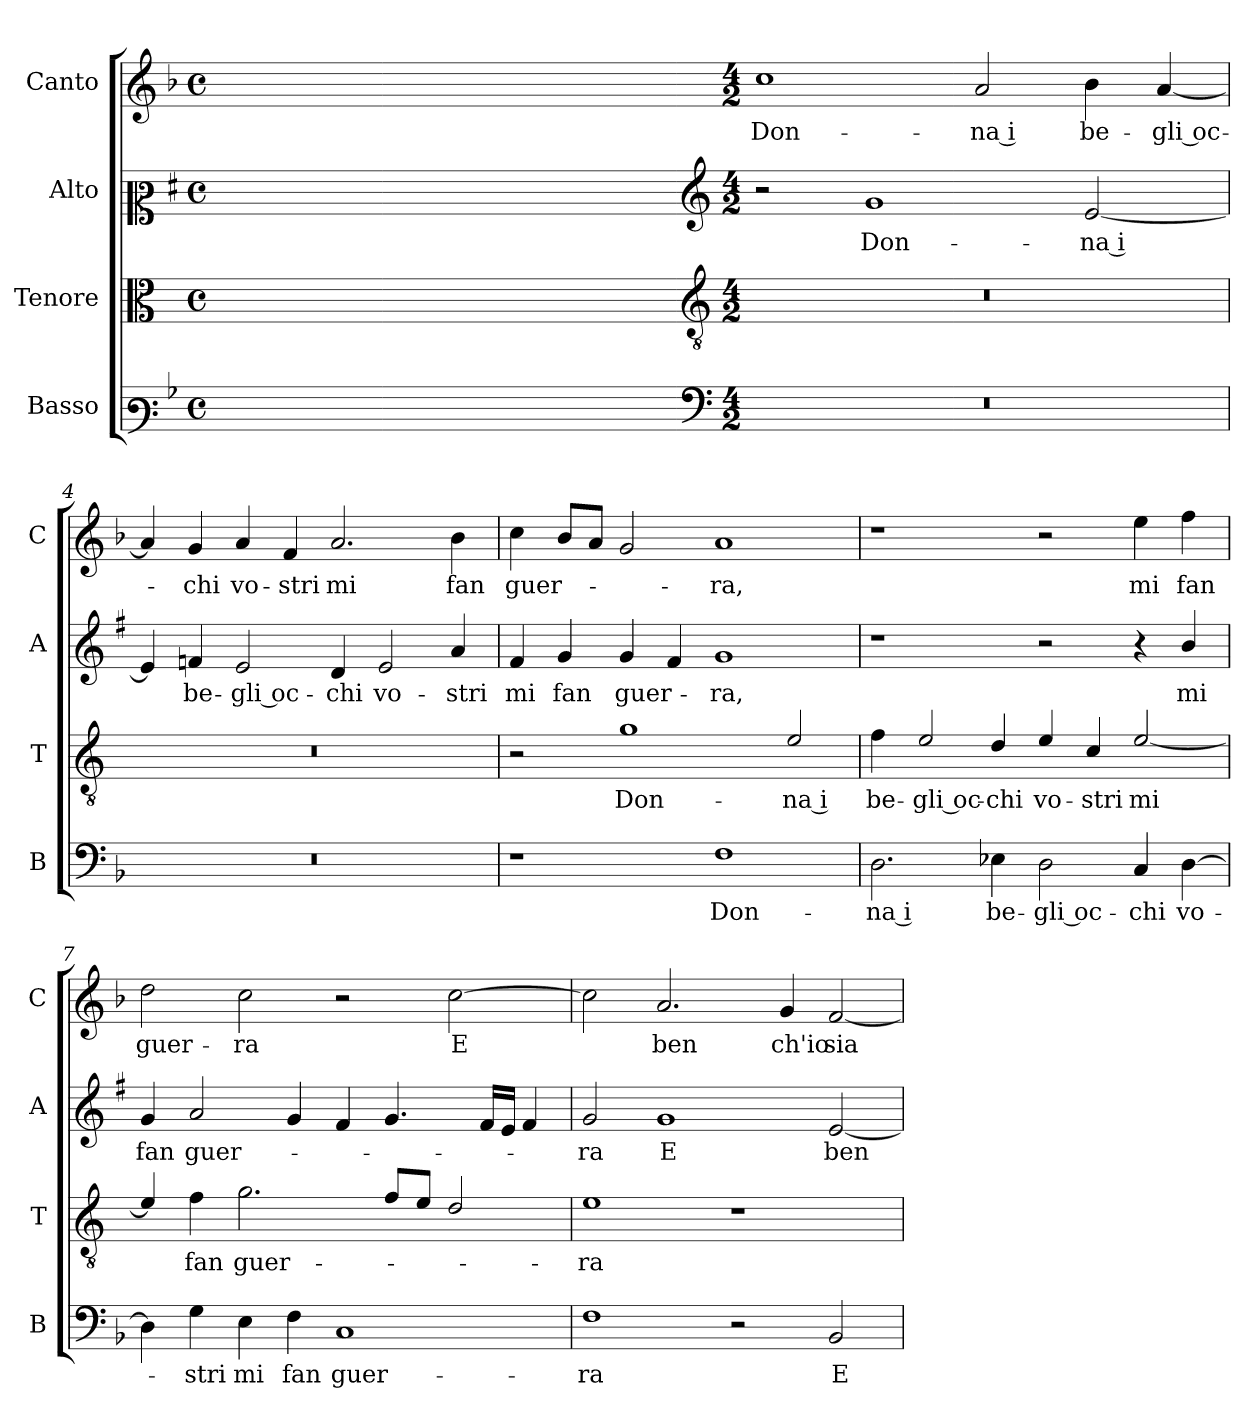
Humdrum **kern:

**kern	**text	**kern	**text	**kern	**text	**kern	**text
*part4	*part4	*part3	*part3	*part2	*part2	*part1	*part1
*staff4	*staff4	*staff3	*staff3	*staff2	*staff2	*staff1	*staff1
*I"Basso	*	*I"Tenore	*	*I"Alto	*	*I"Canto	*
*I'B	*	*I'T	*	*I'A	*	*I'C	*
*clefF3	*	*clefC3	*	*clefC2	*	*clefG2	*
*	*	*ITrd4c7	*	*ITrd1c2	*	*	*
*k[b-]	*	*k[b-]	*	*k[b-]	*	*k[b-]	*
*F:	*	*F:	*	*F:	*	*F:	*
*M4/4	*	*M4/4	*	*M4/4	*	*M4/4	*
*met(c)	*	*met(c)	*	*met(c)	*	*met(c)	*
=1	=1	=1	=1	=1	=1	=1	=1
1ryy	.	1ryy	.	1ryy	.	1ryy	.
=2-	=2-	=2-	=2-	=2-	=2-	=2-	=2-
4ryy	.	4ryy	.	4ryy	.	4ryy	.
4ryy	.	4ryy	.	4ryy	.	4ryy	.
4ryy	.	4ryy	.	4ryy	.	4ryy	.
4ryy	.	4ryy	.	4ryy	.	4ryy	.
=3-	=3-	=3-	=3-	=3-	=3-	=3-	=3-
*clefF4	*	*clefGv2	*	*clefG2	*	*	*
*M4/2	*	*M4/2	*	*M4/2	*	*M4/2	*
!	!	!	!	!	!	!	!LO:LY:b
0r	.	0r	.	2r	.	1cc	Don-
!	!	!	!	!	!LO:LY:b	!	!
.	.	.	.	1f	Don-	.	.
!	!	!	!	!	!	!	!LO:LY:b
.	.	.	.	.	.	2a/	-na i
!	!	!	!	!	!LO:LY:b	!	!LO:LY:b
.	.	.	.	[2d/	-na i	4b-\	be-
!	!	!	!	!	!	!	!LO:LY:b
.	.	.	.	.	.	[4a/	-gli oc-
=4	=4	=4	=4	=4	=4	=4	=4
0r	.	0r	.	4d/]	.	4a/]	.
!	!	!	!	!	!LO:LY:b	!	!LO:LY:b
.	.	.	.	4e-X/	be-	4g/	-chi
!	!	!	!	!	!LO:LY:b	!	!LO:LY:b
.	.	.	.	2d/	-gli oc-	4a/	vo-
!	!	!	!	!	!	!	!LO:LY:b
.	.	.	.	.	.	4f/	-stri
!	!	!	!	!	!LO:LY:b	!	!LO:LY:b
.	.	.	.	4c/	-chi	2.a/	mi
!	!	!	!	!	!LO:LY:b	!	!
.	.	.	.	2d/	vo-	.	.
!	!	!	!	!	!LO:LY:b	!	!LO:LY:b
.	.	.	.	4g/	-stri	4b-\	fan
=5	=5	=5	=5	=5	=5	=5	=5
!	!	!	!	!	!LO:LY:b	!	!LO:LY:b
1r	.	2r	.	4e/	mi	4cc\	guer-
!	!	!	!	!	!LO:LY:b	!	!
.	.	.	.	4f/	fan	8b-/L	.
.	.	.	.	.	.	8a/J	.
!	!	!	!LO:LY:b	!	!LO:LY:b	!	!
.	.	1c	Don-	4f/	guer-	2g/	.
.	.	.	.	4e/	.	.	.
!	!LO:LY:b	!	!	!	!LO:LY:b	!	!LO:LY:b
1F	Don-	.	.	1f	-ra,	1a	-ra,
!	!	!	!LO:LY:b	!	!	!	!
.	.	2A/	-na i	.	.	.	.
!!LO:LB:g=z
=6	=6	=6	=6	=6	=6	=6	=6
!	!LO:LY:b	!	!LO:LY:b	!	!	!	!
2.D\	-na i	4B-\	be-	1r	.	1r	.
!	!	!	!LO:LY:b	!	!	!	!
.	.	2A/	-gli oc-	.	.	.	.
!	!LO:LY:b	!	!LO:LY:b	!	!	!	!
4E-X\	be-	4G/	-chi	.	.	.	.
!	!LO:LY:b	!	!LO:LY:b	!	!	!	!
2D\	-gli oc-	4A/	vo-	2r	.	2r	.
!	!	!	!LO:LY:b	!	!	!	!
.	.	4F/	-stri	.	.	.	.
!	!LO:LY:b	!	!LO:LY:b	!	!	!	!LO:LY:b
4C/	-chi	[2A/	mi	4r	.	4ee\	mi
!	!LO:LY:b	!	!	!	!LO:LY:b	!	!LO:LY:b
[4D\	vo-	.	.	4a/	mi	4ff\	fan
=7	=7	=7	=7	=7	=7	=7	=7
!	!	!	!	!	!LO:LY:b	!	!LO:LY:b
4D\]	.	4A/]	.	4f/	fan	2dd\	guer-
!	!LO:LY:b	!	!LO:LY:b	!	!LO:LY:b	!	!
4G\	-stri	4B-\	fan	2g/	guer-	.	.
!	!LO:LY:b	!	!LO:LY:b	!	!	!	!LO:LY:b
4E\	mi	2.c\	guer-	.	.	2cc\	-ra
!	!LO:LY:b	!	!	!	!	!	!
4F\	fan	.	.	4f/	.	.	.
!	!LO:LY:b	!	!	!	!	!	!
1C	guer-	.	.	4e/	.	2r	.
.	.	8B-/L	.	4.f/	.	.	.
.	.	8A/J	.	.	.	.	.
!	!	!	!	!	!	!	!LO:LY:b
.	.	2G/	.	.	.	[2cc\	E
.	.	.	.	16e/LL	.	.	.
.	.	.	.	16d/JJ	.	.	.
.	.	.	.	4e/	.	.	.
=8	=8	=8	=8	=8	=8	=8	=8
!	!LO:LY:b	!	!LO:LY:b	!	!LO:LY:b	!	!
1F	-ra	1A	-ra	2f/	-ra	2cc\]	.
!	!	!	!	!	!LO:LY:b	!	!LO:LY:b
.	.	.	.	1f	E	2.a/	ben
2r	.	1r	.	.	.	.	.
!	!	!	!	!	!	!	!LO:LY:b
.	.	.	.	.	.	4g/	ch'io
!	!LO:LY:b	!	!	!	!LO:LY:b	!	!LO:LY:b
2BB-/	E	.	.	[2d/	ben	[2f/	sia
=	=	=	=	=	=	=	=
*-	*-	*-	*-	*-	*-	*-	*-
